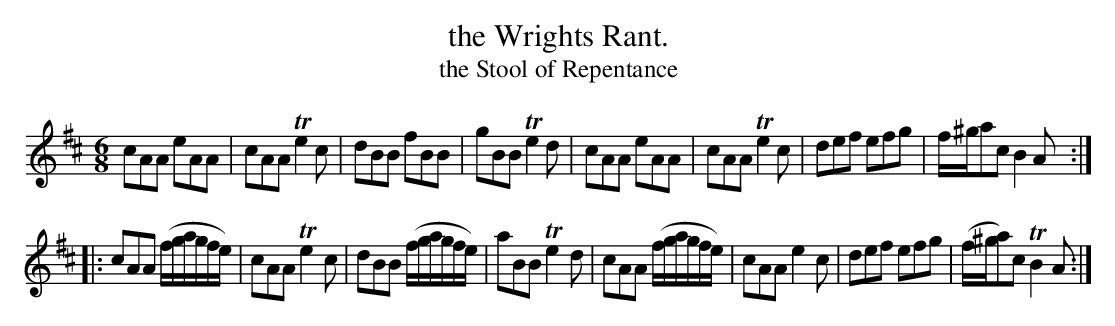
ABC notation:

X:1
T:the Wrights Rant.
T:the Stool of Repentance
M:6/8
L:1/8
K:AMix
cAA  eAA          |cAA Te2c|dBB  fBB          | gBB      Te2d |\
cAA  eAA          |cAA Te2c|def  efg          | f/^g/ac   B2A::
cAA (f/g/a/g/f/e/)|cAA Te2c|dBB (f/g/a/g/f/e/)| aBB      Te2d |\
cAA (f/g/a/g/f/e/)|cAA  e2c|def  efg          |(f/^g/a)c TB2A:|
